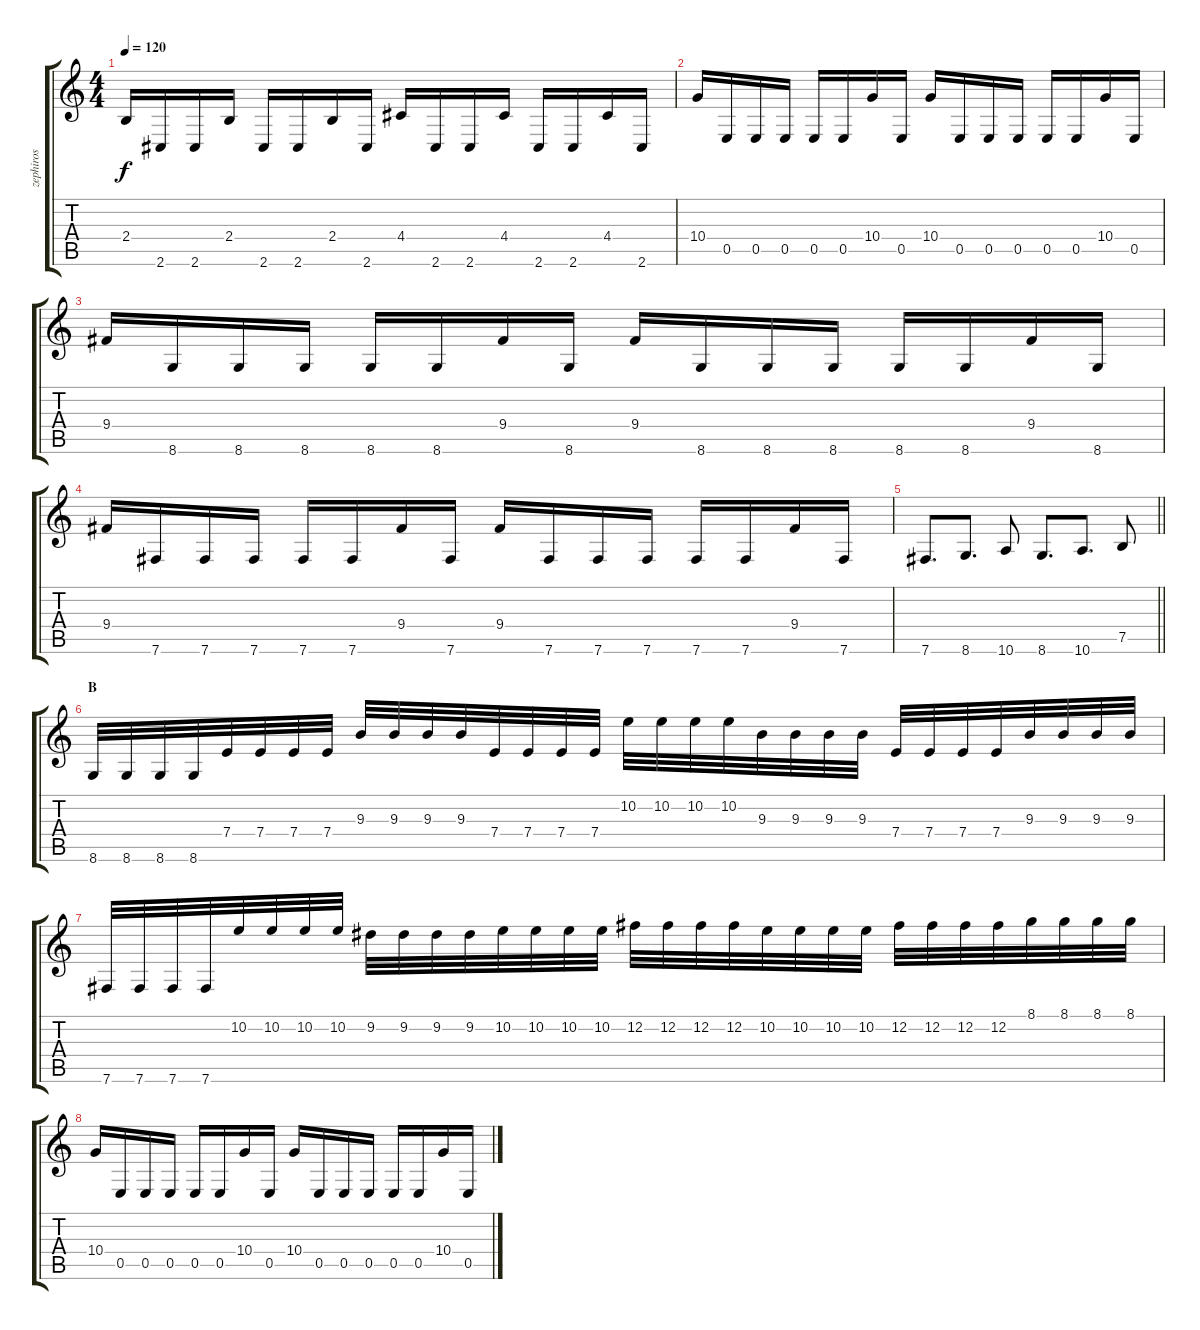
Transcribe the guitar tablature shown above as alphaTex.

\track ("zephiros" "zephiros") {instrument distortionguitar}
\staff {score tabs}
\tuning (B3 Gb3 D3 A2 E2 B1) {hide}
\ts (4 4)
\tempo 120
\clef g2
\ks c
2.4.16{dy f} 2.6.16 2.6.16 2.4.16 2.6.16 2.6.16 2.4.16 2.6.16 4.4.16 2.6.16 2.6.16 4.4.16 2.6.16 2.6.16 4.4.16 2.6.16 |
10.4.16 0.5.16 0.5.16 0.5.16 0.5.16 0.5.16 10.4.16 0.5.16 10.4.16 0.5.16 0.5.16 0.5.16 0.5.16 0.5.16 10.4.16 0.5.16 |
9.4.16 8.6.16 8.6.16 8.6.16 8.6.16 8.6.16 9.4.16 8.6.16 9.4.16 8.6.16 8.6.16 8.6.16 8.6.16 8.6.16 9.4.16 8.6.16 |
9.4.16 7.6.16 7.6.16 7.6.16 7.6.16 7.6.16 9.4.16 7.6.16 9.4.16 7.6.16 7.6.16 7.6.16 7.6.16 7.6.16 9.4.16 7.6.16 |
\barLineRight lightlight
7.6.8{d} 8.6.8{d} 10.6.8 8.6.8{d} 10.6.8{d} 7.5.8 |
\section ("" "B")
8.6.32 8.6.32 8.6.32 8.6.32 7.4.32 7.4.32 7.4.32 7.4.32 9.3.32 9.3.32 9.3.32 9.3.32 7.4.32 7.4.32 7.4.32 7.4.32 10.2.32 10.2.32 10.2.32 10.2.32 9.3.32 9.3.32 9.3.32 9.3.32 7.4.32 7.4.32 7.4.32 7.4.32 9.3.32 9.3.32 9.3.32 9.3.32 |
7.6.32 7.6.32 7.6.32 7.6.32 10.2.32 10.2.32 10.2.32 10.2.32 9.2.32 9.2.32 9.2.32 9.2.32 10.2.32 10.2.32 10.2.32 10.2.32 12.2.32 12.2.32 12.2.32 12.2.32 10.2.32 10.2.32 10.2.32 10.2.32 12.2.32 12.2.32 12.2.32 12.2.32 8.1.32 8.1.32 8.1.32 8.1.32 |
10.4.16 0.5.16 0.5.16 0.5.16 0.5.16 0.5.16 10.4.16 0.5.16 10.4.16 0.5.16 0.5.16 0.5.16 0.5.16 0.5.16 10.4.16 0.5.16
